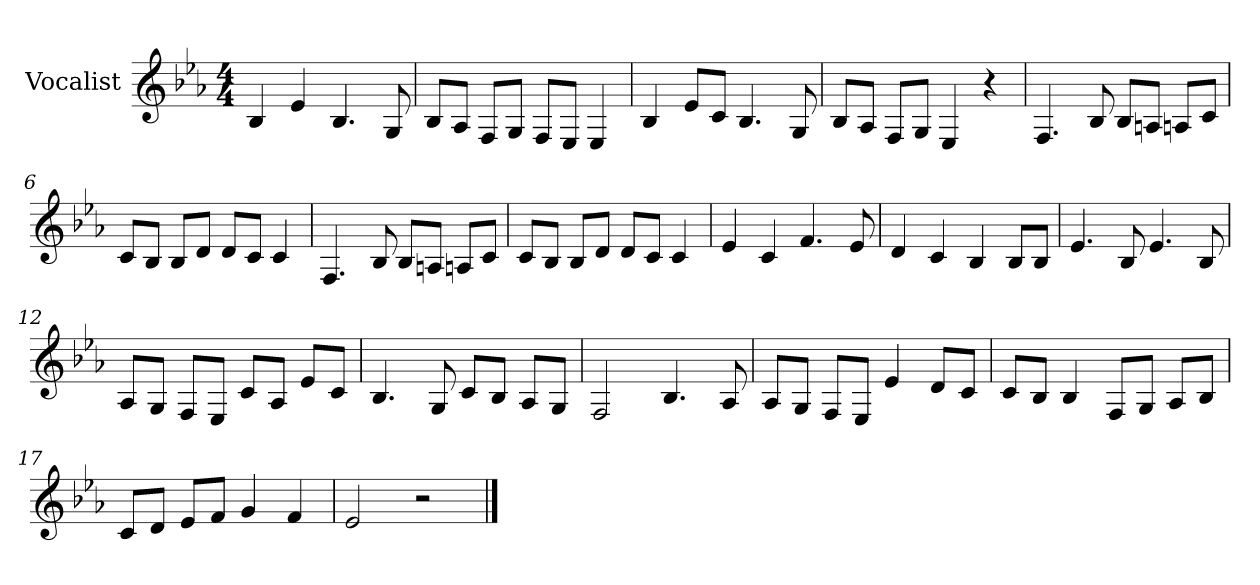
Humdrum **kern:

**kern
*part1
*staff1
*I"Vocalist
*k[b-e-a-]
*E-:
*M4/4
=1
4B-
4e-
4.B-
8G
=2
8B-L
8A-J
8FL
8GJ
8FL
8E-J
4E-
=3
4B-
8e-L
8cJ
4.B-
8G
=4
8B-L
8A-J
8FL
8GJ
4E-
4r
=5
4.F
8B-
8B-L
8AnJ
8AnL
8cJ
=6
8cL
8B-J
8B-L
8dJ
8dL
8cJ
4c
=7
4.F
8B-
8B-L
8AnJ
8AnL
8cJ
=8
8cL
8B-J
8B-L
8dJ
8dL
8cJ
4c
=9
4e-
4c
4.f
8e-
=10
4d
4c
4B-
8B-L
8B-J
=11
4.e-
8B-
4.e-
8B-
=12
8A-L
8GJ
8FL
8E-J
8cL
8A-J
8e-L
8cJ
=13
4.B-
8G
8cL
8B-J
8A-L
8GJ
=14
2F
4.B-
8A-
=15
8A-L
8GJ
8FL
8E-J
4e-
8dL
8cJ
=16
8cL
8B-J
4B-
8FL
8GJ
8A-L
8B-J
=17
8cL
8dJ
8e-L
8fJ
4g
4f
=18
2e-
2r
==
*-
